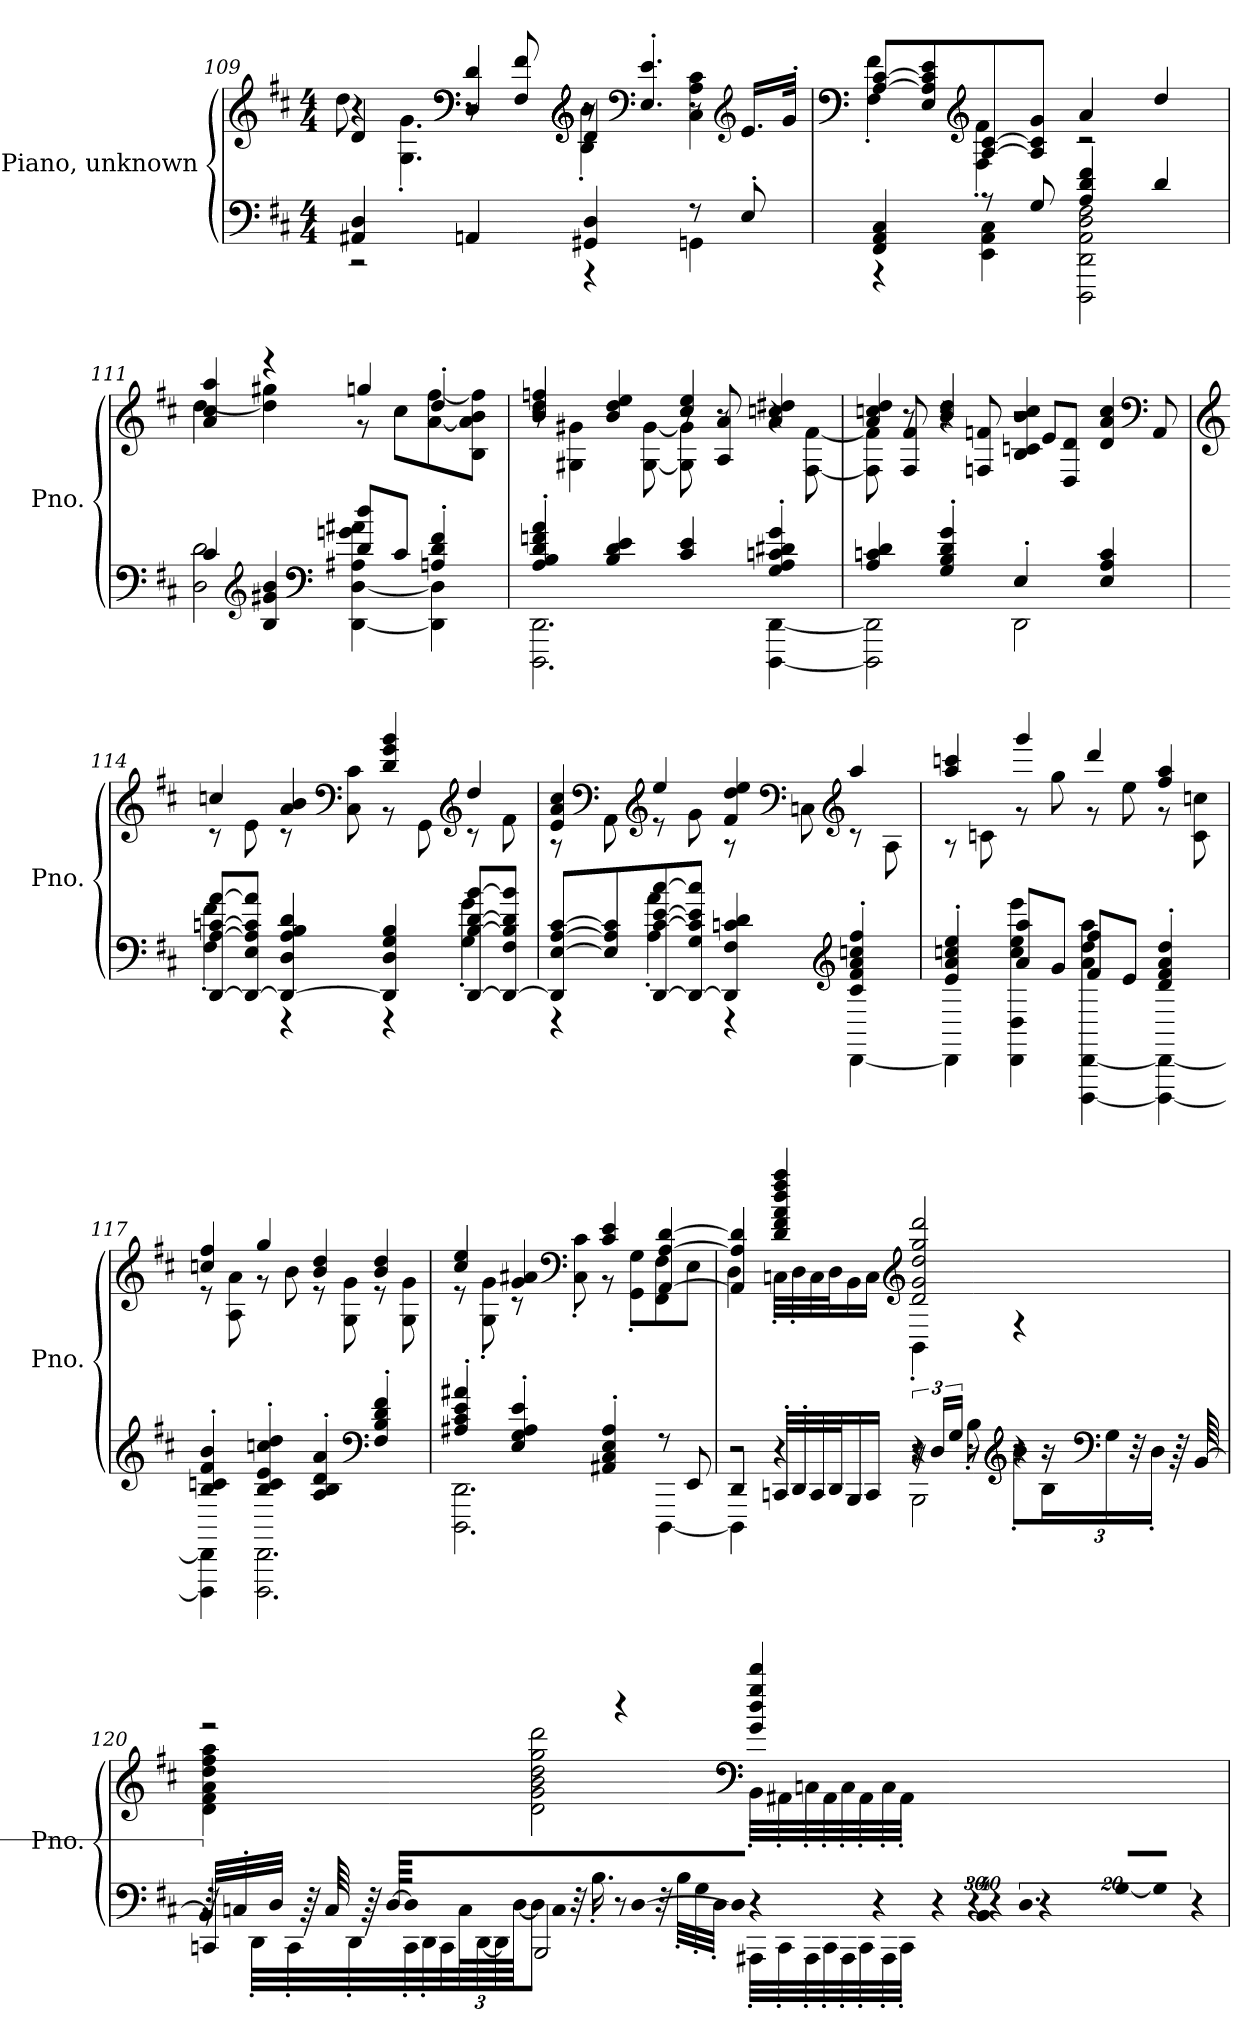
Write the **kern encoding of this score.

**kern	**kern
*part1	*part1
*staff2	*staff1
*I"Piano, unknown	*
*I'Pno.	*
!!LO:PB:g=z
*clefF4	*clefG2
*k[f#c#]	*k[f#c#]
*M4/4	*M4/4
=109	=109
*^	*^
*	*	*	*^
4AA#X/ 4D/	2r	4d/	8dd\	4r
.	.	.	4.G\' 4.g\'	.
*	*	*clefF4	*	*
4AAn/	.	8r	.	4D/ 4d/
.	.	8F#/ 8f#/	.	.
*	*	*clefG2	*	*
4GG#X/ 4D/	4r	4d/	4B\' 4b\'	8r
*	*	*clefF4	*	*
.	.	.	.	4.E/' 4.e/'
8r	4GGn\	8r	4C#\ 4A\ 4c#\	.
*	*	*clefG2	*	*
8E'/	.	16.e/LL	.	.
.	.	32g'/JJk	.	.
*	*	*v	*v	*v
=110	=110	=110
*	*	*clefF4
*	*	*^
4FF#/ 4AA/ 4C#/	4r	[8A/ [8c#/L	4F#\' 4f#\'
.	.	8E/ 8A/] 8c#/] 8e/	.
*	*	*clefG2	*
8r	4EE\ 4AA\ 4C#\	[8A/ [8c#/	4F#\' 4f#\'
8G/	.	8A/] 8c#/] 8g/J	.
4A/ 4d/ 4f#/	2DDD\ 2DD\ 2AA\ 2D\ 2F#\	4a/	2r
4d/	.	4dd/	.
!!LO:LB:g=z	!!
=111	=111	=111	=111
4c#/	2D\ 2d\	4a/ 4cc#/ 4aa/	[4dd\
*clefG2	*	*	*
4B/ 4g#X/ 4b/	.	4r	4dd\] 4gg#X\
*clefF4	*	*	*
8d/ 8dd/L	[4DD\ [4D\ 4A#X\ 4gn\ 4a#X\	4ggn/	8r
8c#/J	.	.	8cc#\L
4An/' 4d/' 4f#/'	4DD\] 4D\]	4dd'/	[8a\ [8ff#\
.	.	.	8B\ 8a\] 8b\ 8ff#\]J
=112	=112	=112	=112
*	*	*	*^
4A/' 4B/' 4d/' 4fn/' 4a/'	2.DDD\ 2.DD\	4b/ 4dd/ 4ffn/	8r	2r
.	.	.	4G#X\ 4g#X\	.
4B/ 4d/ 4e/	.	4b/ 4dd/ 4ee/	.	.
.	.	.	[8G#\ [8g#\	.
4c#/ 4e/	.	4cc#/ 4ee/	8G#\] 8g#\]	8r
.	.	.	8r	8A/ 8a/
4G/' 4A/' 4cn/' 4d#X/' 4g/'	[4DDD\ [4DD\	4a/ 4ccn/ 4dd#X/	8r	4r
.	.	.	[8F#\ [8f#\	.
!!LO:LB:g=z	!!	!!
=113	=113	=113	=113	=113
4A/ 4cn/ 4d/	2DDD\] 2DD\]	4a/ 4ccn/ 4dd/	8F#\] 8f#\]	8r
.	.	.	8r	8F#/ 8f#/
4G/' 4B/' 4d/' 4g/'	.	4b/ 4dd/	4r	8r
.	.	.	.	8Fn/ 8fn/
4E'/	2DD\	4B/ 4cn/ 4b/ 4cc/	2r	8e/L
.	.	.	.	8D/ 8d/J
4E/ 4A/ 4c/	.	4d/ 4a/ 4cc/	.	8r
*	*	*clefF4	*	*
.	.	.	.	8AA/
*	*	*v	*v	*v
=114	=114	=114
*	*	*clefG2
*	*	*^
[8DD/ [8A/ [8cn/ [8a/L	4F#\' 4f#\'	4ccn/	8r
8DD/_ 8E/ 8A/] 8c/] 8a/]J	.	.	8e\
4DD/_ 4D/ 4A/ 4B/ 4d/	4r	4a/ 4b/	8r
*	*	*clefF4	*
.	.	.	8C#\ 8c#\
4DD/] 4D/ 4G/ 4B/	4r	4d/ 4g/ 4b/	8r
.	.	.	8GG\
*	*	*clefG2	*
[8DD/ [8B/ [8d/ [8b/L	4G\' 4g\'	4dd/	8r
8DD/_ 8F#/ 8B/] 8d/] 8b/]J	.	.	8f#\
!!LO:LB:g=z	!!
=115	=115	=115	=115
8DD/] [8E/ [8A/ [8c#/L	4r	4e/ 4a/ 4cc#/	8r
*	*	*clefF4	*
8E/] 8A/] 8c#/]	.	.	8AA\
*	*	*clefG2	*
[8DD/ [8c#/ [8e/ [8cc#/	4A\' 4a\'	4ee/	8r
8DD/_ 8G/ 8c#/] 8e/] 8cc#/]J	.	.	8g\
4DD/] 4F#/ 4cn/ 4d/	4r	4f#/ 4dd/ 4ee/	8r
*	*	*clefF4	*
.	.	.	8Cn\
*clefG2	*	*clefG2	*
4c/' 4f#/' 4a/' 4ccn/' 4ff#/'	[4DD\	4aa/	8r
.	.	.	8A\
=116	=116	=116	=116
4e/' 4a/' 4ccn/' 4ee/'	4DD\]	4aa/ 4cccn/	8r
.	.	.	8cn\
8a/ 8aa/L	4DD\ 4D\ 4cc\ 4ee\ 4eee\	4ggg/	8r
8g/J	.	.	8gg\
8f#/ 8ff#/L	[4DDD\ [4DD\ 4a\ 4dd\ 4aa\	4ddd/	8r
8e/J	.	.	8ee\
4d/' 4f#/' 4a/' 4dd/'	4DDD\_ 4DD\_	4ff#/ 4aa/	8r
.	.	.	8c\ 8ccn\
=117	=117	=117	=117
4B/' 4cn/' 4f#/' 4b/'	4DDD\] 4DD\]	4ccn/ 4ff#/	8r
.	.	.	8A\ 8a\
4B/' 4c/' 4e/' 4ccn/' 4dd/'	2.DDD\ 2.DD\	4gg/	8r
.	.	.	8b\
4A/' 4B/' 4d/' 4a/'	.	4b/ 4dd/	8r
.	.	.	8G\ 8g\
*clefF4	*	*	*
4F#/' 4B/' 4d/' 4f#/'	.	4b/ 4dd/	8r
.	.	.	8G\ 8g\
!!LO:LB:g=z	!!
=118	=118	=118	=118
4A#X/' 4c#/' 4e/' 4a#X/'	2.DDD\ 2.DD\	4cc#/ 4ee/	8r
.	.	.	8G\' 8g\'
4E/' 4G/' 4A#/' 4e/'	.	4g/ 4a#X/	8r
*	*	*clefF4	*
.	.	.	8C#\' 8c#\'
4AA#X/' 4C#/' 4E/' 4A#/'	.	4c#/ 4e/	8r
.	.	.	8GG\' 8G\'L
8r	[4DDD\	[4AA/ [4A/ [4d/	8FF#\ 8F#\
8EE/	.	.	8E\J
=119	=119	=119	=119
*^	*^	*	*
4DD/	4DDD\]	2r	2r	4AA/] 4A/] 4d/]	4D\
32CCn'/LLL	4r	.	.	4d/ 4f#/ 4a/ 4dd/ 4ff#/ 4aa/	32Cn'\LLL
32DD'/	.	.	.	.	32D'\
32CC/	.	.	.	.	32C\
32DD/J	.	.	.	.	32D\J
16BBB/	.	.	.	.	16BB\
16CC/JJ	.	.	.	.	16C\JJ
*	*	*	*	*clefG2	*
24r	8r	4r	2BBB\	2d/ 2g/ 2dd/ 2gg/ 2ddd/	4BB'\
24D/LL	.	.	.	.	.
24G/JJ	.	.	.	.	.
8r	8B'\	.	.	.	.
*clefG2	*	*	*	*	*
4r	8b'\L	8r	.	.	4r
*	*Xbrackettup	*	*	*	*
.	24B\L	16r	.	.	.
*clefF4	*	*	*	*	*
.	24G\	.	.	.	.
.	.	32r	.	.	.
.	24D'\JJ	.	.	.	.
.	.	64r	.	.	.
.	.	[64BB/	.	.	.
*v	*v	*v	*v	*	*
!!LO:LB:g=z	!!
=120	=120	=120
*brackettup	*	*
*^	*	*
*	*^	*	*
40CCn/LLL	32r	4BB/]	2r	4d\ 4f#\ 4a\ 4dd\ 4ff#\ 4aa\
40Cn'/	.	.	.	.
.	32DD'\LLL	.	.	.
40D/JJJ	.	.	.	.
.	32CC'\	.	.	.
80r	.	.	.	.
80C/	.	.	.	.
.	32DD'\	.	.	.
80r	.	.	.	.
[80D/LLLL	.	.	.	.
64D/J]	32CC'\	.	.	.
32C/	.	.	.	.
.	32DD'\	.	.	.
[64D/L	.	.	.	.
*	*Xbrackettup	*	*	*
64D/JJJJ]	48CC\	.	.	.
64r	.	.	.	.
.	96C\L	.	.	.
32r	[96DD\	.	.	.
.	96DD\]	.	.	.
.	[96D\JJJ	.	.	.
*brackettup	*	*	*	*
!LO:N:vis=64	!	!	!	!
960%17r	8D\J]	2BBB/	.	2d\ 2g\ 2b\ 2dd\ 2gg\ 2ddd\
!LO:N:vis=32	!	!	!	!
640%23BB/	.	.	.	.
!LO:N:vis=128	!	!	!	!
1920%17r	.	.	.	.
!LO:N:vis=64.	!	!	!	!
640%17D/	.	.	.	.
!LO:N:vis=64	!	!	!	!
960%17r	.	.	.	.
1920ryy	.	.	.	.
!LO:N:vis=64	!	!	!	!
[960%17G/KKKL	.	.	.	.
8G/J]	32r	.	.	.
.	16.B'\	.	.	.
2r	8r	.	4r	.
.	32r	.	.	.
.	32B'\LLL	.	.	.
.	32G'\	.	.	.
.	32D'\JJJ	.	.	.
*	*	*	*clefF4	*
.	32AAA#X'\LLL	4r	4g/ 4dd/ 4gg/ 4ddd/	32BB'\LLL
.	32CC'\	.	.	32AA#X'\
.	32AAA#'\	.	.	32Cn'\
.	32CC'\	.	.	32AA#'\
.	32AAA#'\	.	.	32C'\
.	32CC'\	.	.	32AA#'\
.	32AAA#'\	.	.	32C'\
.	32CC'\JJJ	.	.	32AA#'\JJJ
*v	*v	*v	*	*
*	*v	*v
=	=
*-	*-
